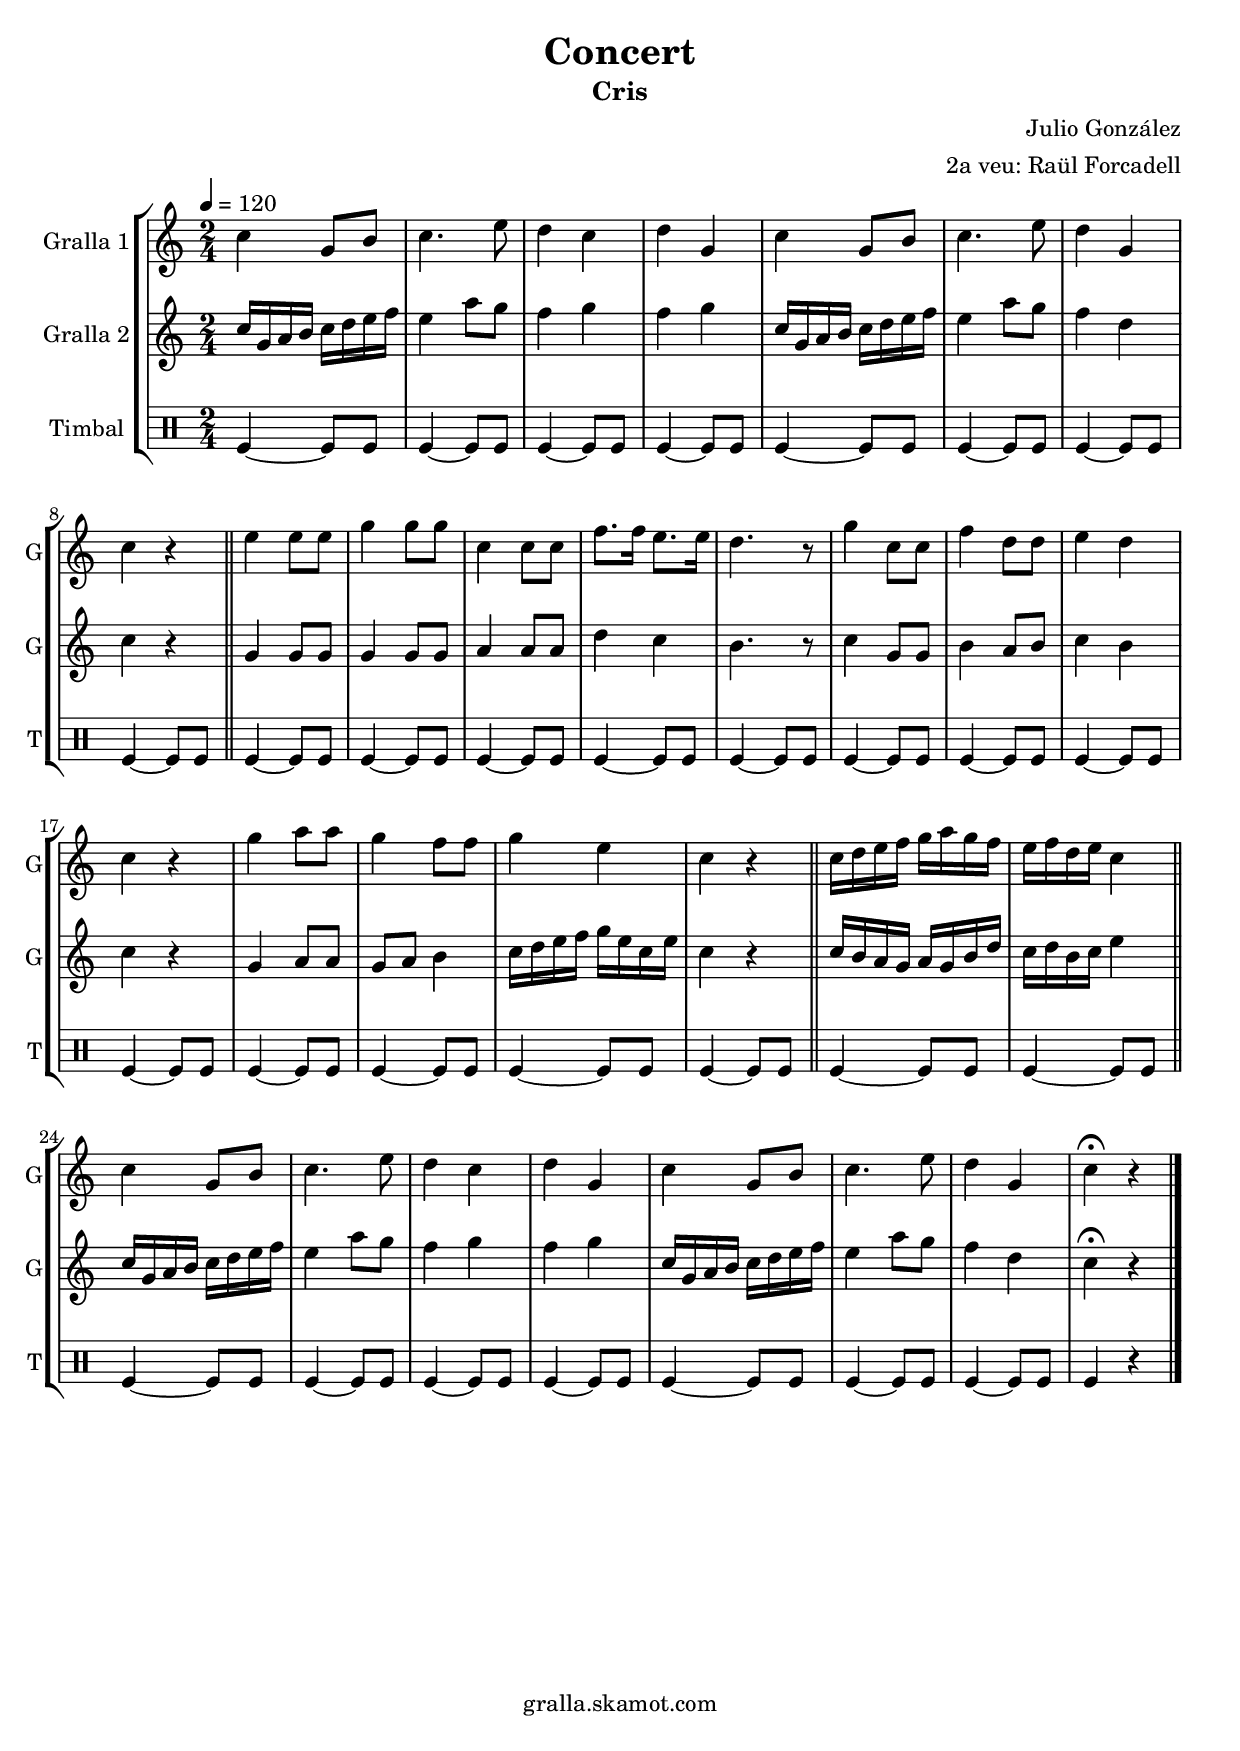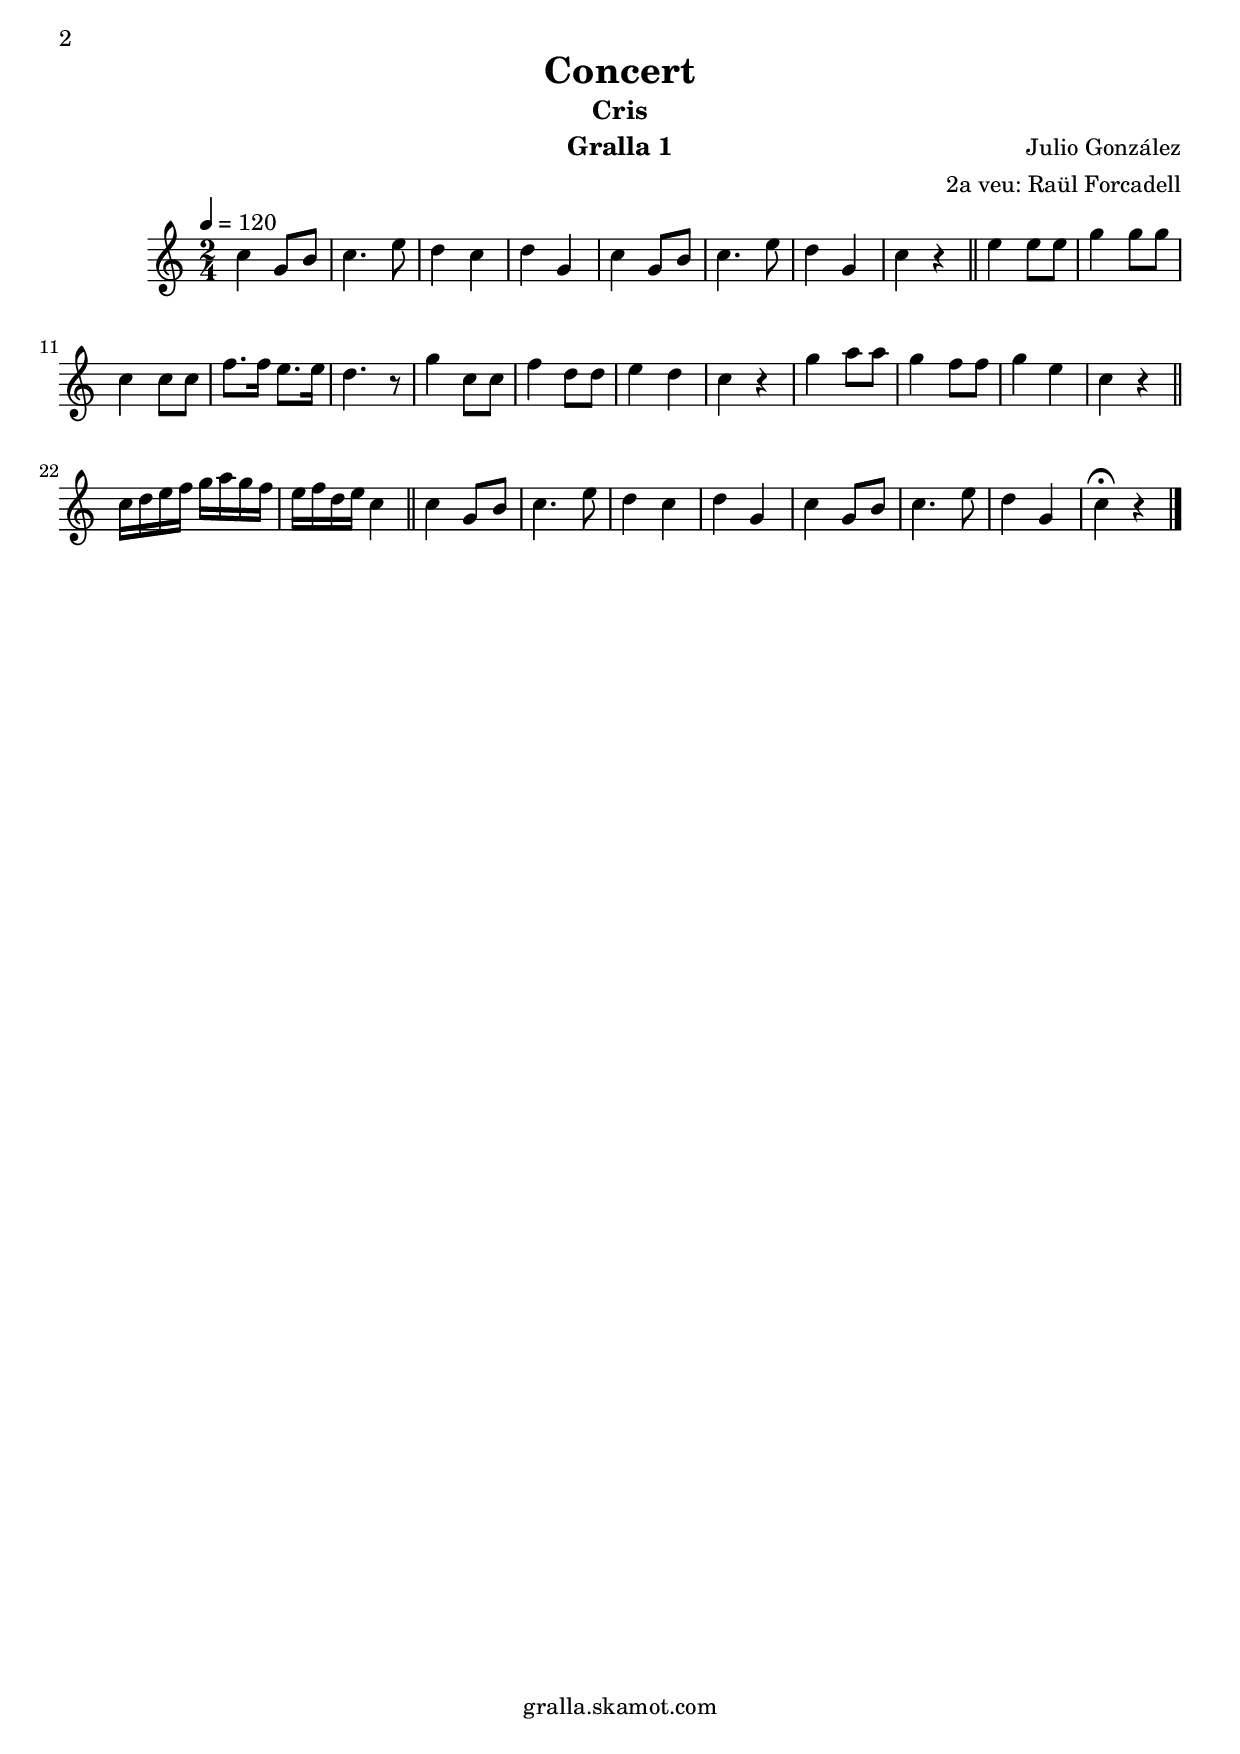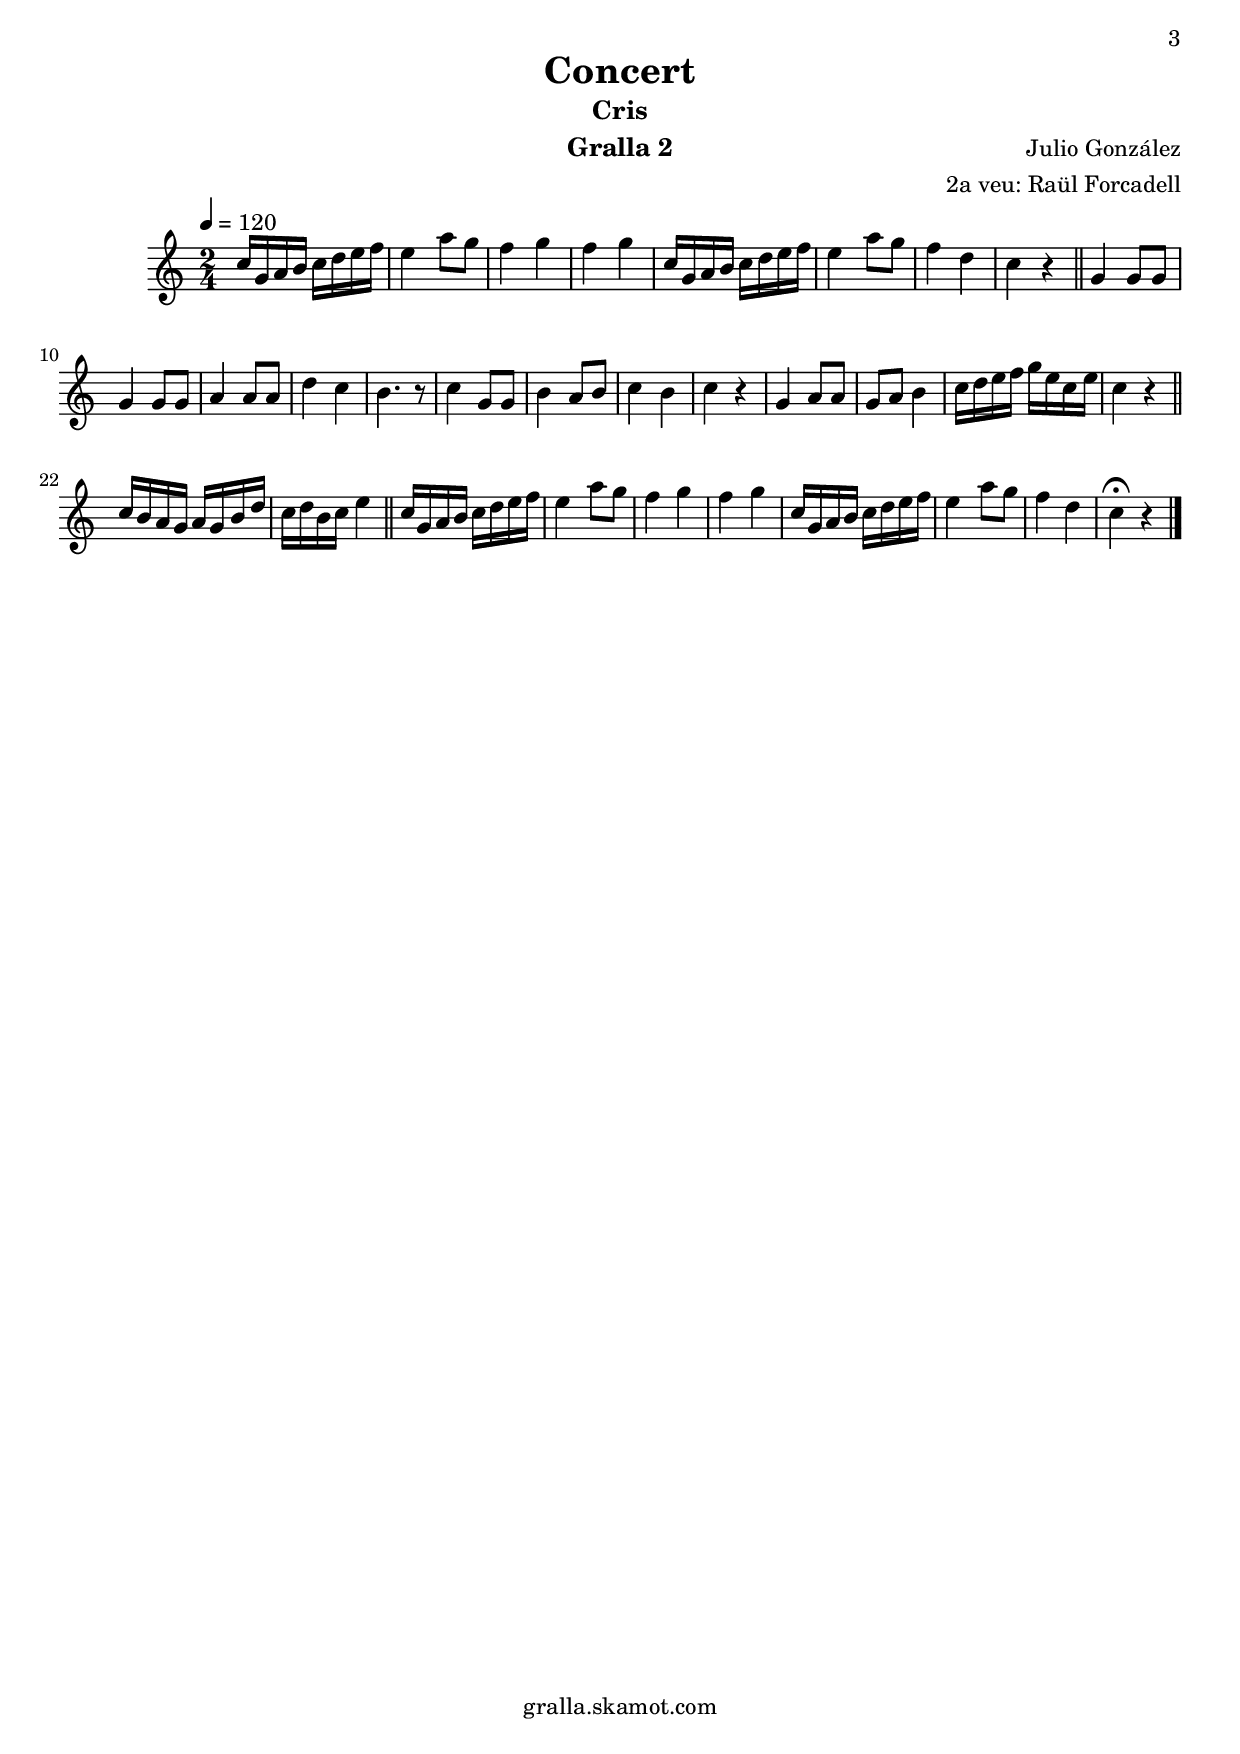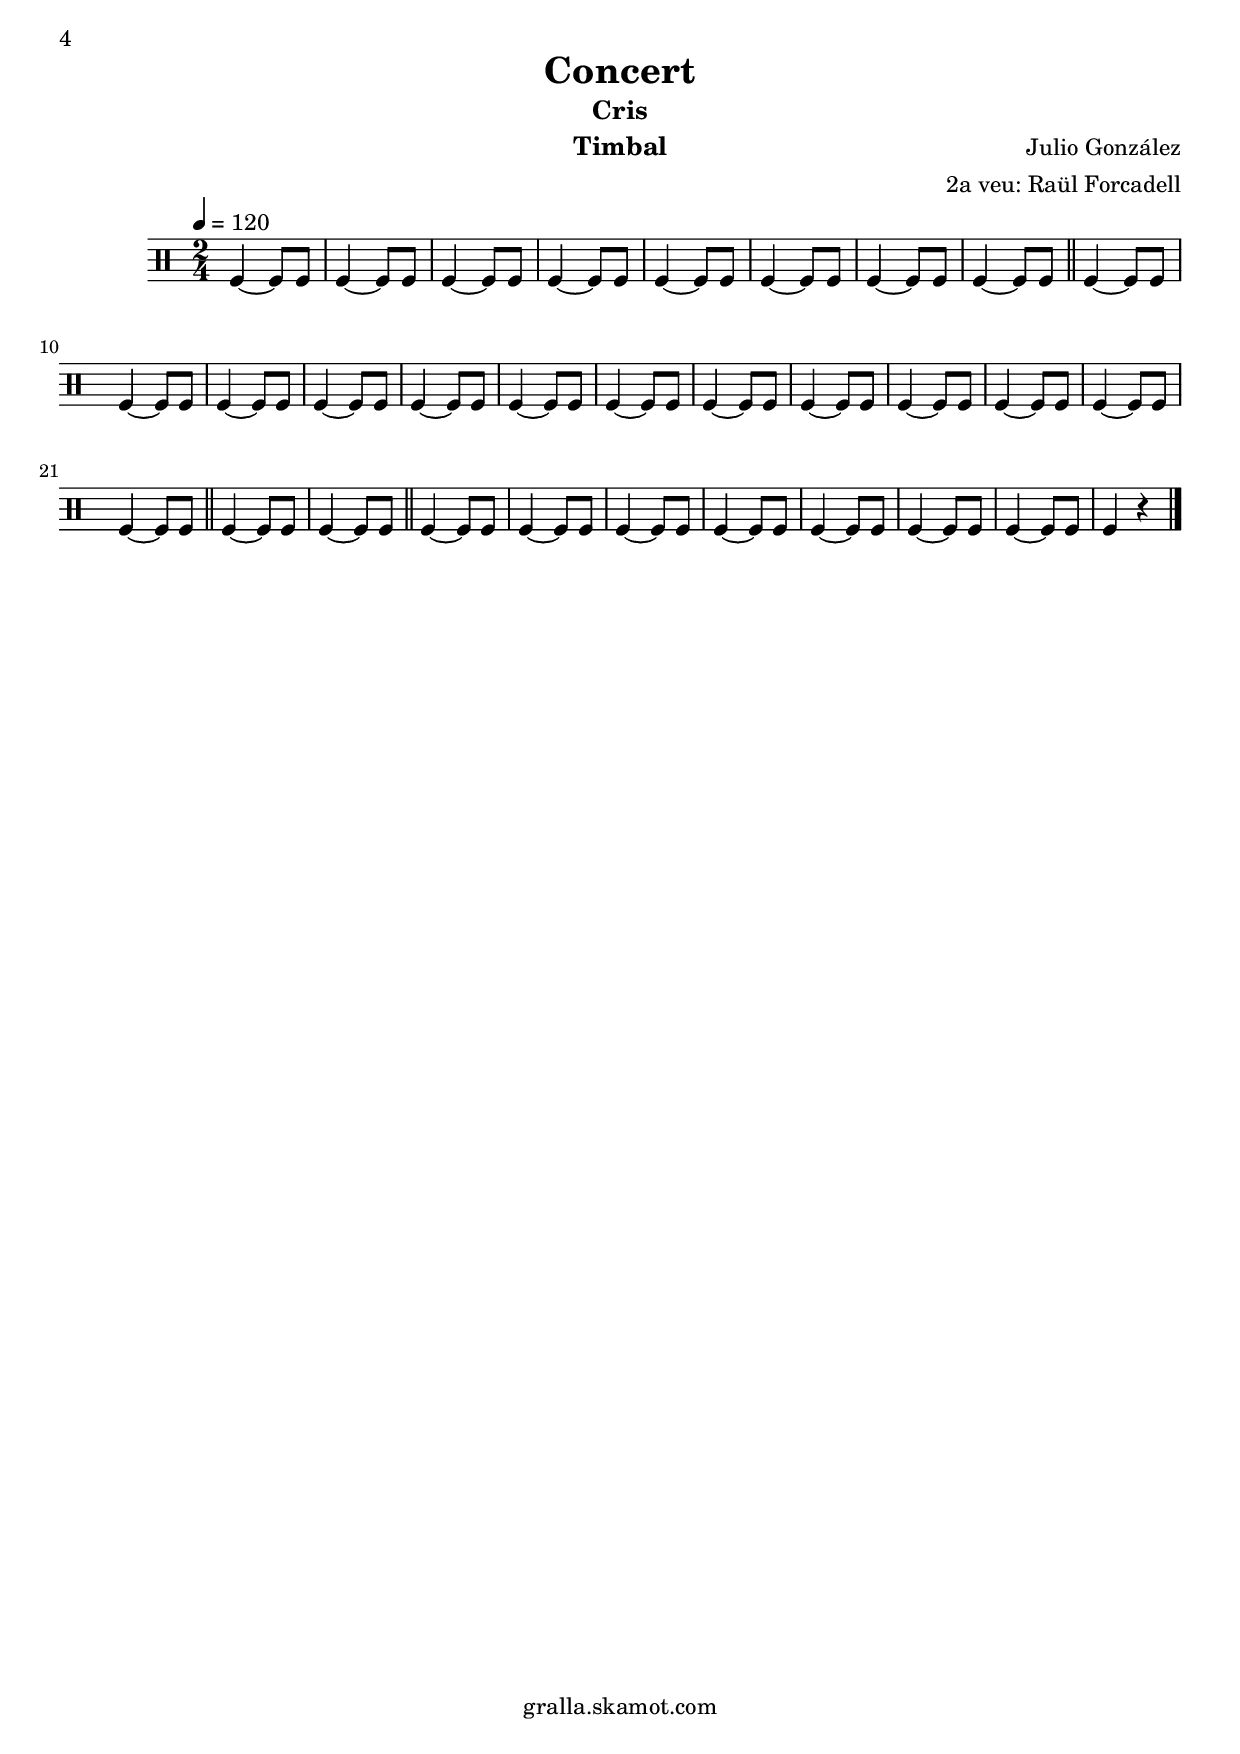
\version "2.16.2"

\header {
  dedication=""
  title="Concert"
  subtitle="Cris"
  subsubtitle=""
  poet=""
  meter=""
  piece=""
  composer="Julio González"
  arranger="2a veu: Raül Forcadell"
  opus=""
  instrument=""
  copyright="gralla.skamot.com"
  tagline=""
}

liniaroAa =
\relative c''
{
  \tempo 4=120
  \clef treble
  \key c \major
  \time 2/4
  c4 g8 b  |
  c4. e8  |
  d4 c  |
  d4 g,  |
  %05
  c4 g8 b  |
  c4. e8  |
  d4 g,  |
  c4 r  \bar "||"
  e4 e8 e  |
  %10
  g4 g8 g  |
  c,4 c8 c  |
  f8. f16 e8. e16  |
  d4. r8  |
  g4 c,8 c  |
  %15
  f4 d8 d  |
  e4 d  |
  c4 r  |
  g'4 a8 a  |
  g4 f8 f  |
  %20
  g4 e  |
  c4 r  \bar "||"
  c16 d e f g a g f  |
  e16 f d e c4  \bar "||"
  c4 g8 b  |
  %25
  c4. e8  |
  d4 c  |
  d4 g,  |
  c4 g8 b  |
  c4. e8  |
  %30
  d4 g,  |
  c4\fermata r  \bar "|."
}

liniaroAb =
\relative c''
{
  \tempo 4=120
  \clef treble
  \key c \major
  \time 2/4
  c16 g a b c d e f  |
  e4 a8 g  |
  f4 g  |
  f4 g  |
  %05
  c,16 g a b c d e f  |
  e4 a8 g  |
  f4 d  |
  c4 r  \bar "||"
  g4 g8 g  |
  %10
  g4 g8 g  |
  a4 a8 a  |
  d4 c  |
  b4. r8  |
  c4 g8 g  |
  %15
  b4 a8 b  |
  c4 b  |
  c4 r  |
  g4 a8 a  |
  g8 a b4  |
  %20
  c16 d e f g e c e  |
  c4 r  \bar "||"
  c16 b a g a g b d  |
  c16 d b c e4  \bar "||"
  c16 g a b c d e f  |
  %25
  e4 a8 g  |
  f4 g  |
  f4 g  |
  c,16 g a b c d e f  |
  e4 a8 g  |
  %30
  f4 d  |
  c4\fermata r  \bar "|."
}

liniaroAc =
\drummode
{
  \tempo 4=120
  \time 2/4
  tomfl4 ~ tomfl8 tomfl  |
  tomfl4 ~ tomfl8 tomfl  |
  tomfl4 ~ tomfl8 tomfl  |
  tomfl4 ~ tomfl8 tomfl  |
  %05
  tomfl4 ~ tomfl8 tomfl  |
  tomfl4 ~ tomfl8 tomfl  |
  tomfl4 ~ tomfl8 tomfl  |
  tomfl4 ~ tomfl8 tomfl  \bar "||"
  tomfl4 ~ tomfl8 tomfl  |
  %10
  tomfl4 ~ tomfl8 tomfl  |
  tomfl4 ~ tomfl8 tomfl  |
  tomfl4 ~ tomfl8 tomfl  |
  tomfl4 ~ tomfl8 tomfl  |
  tomfl4 ~ tomfl8 tomfl  |
  %15
  tomfl4 ~ tomfl8 tomfl  |
  tomfl4 ~ tomfl8 tomfl  |
  tomfl4 ~ tomfl8 tomfl  |
  tomfl4 ~ tomfl8 tomfl  |
  tomfl4 ~ tomfl8 tomfl  |
  %20
  tomfl4 ~ tomfl8 tomfl  |
  tomfl4 ~ tomfl8 tomfl  \bar "||"
  tomfl4 ~ tomfl8 tomfl  |
  tomfl4 ~ tomfl8 tomfl  \bar "||"
  tomfl4 ~ tomfl8 tomfl  |
  %25
  tomfl4 ~ tomfl8 tomfl  |
  tomfl4 ~ tomfl8 tomfl  |
  tomfl4 ~ tomfl8 tomfl  |
  tomfl4 ~ tomfl8 tomfl  |
  tomfl4 ~ tomfl8 tomfl  |
  %30
  tomfl4 ~ tomfl8 tomfl  |
  tomfl4 r  \bar "|."
}

\bookpart {
  \score {
    \new StaffGroup {
      \override Score.RehearsalMark #'self-alignment-X = #LEFT
      <<
        \new Staff \with {instrumentName = #"Gralla 1" shortInstrumentName = #"G"} \liniaroAa
        \new Staff \with {instrumentName = #"Gralla 2" shortInstrumentName = #"G"} \liniaroAb
        \new DrumStaff \with {instrumentName = #"Timbal" shortInstrumentName = #"T"} \liniaroAc
      >>
    }
    \layout {}
  }
  \score { \unfoldRepeats
    \new StaffGroup {
      \override Score.RehearsalMark #'self-alignment-X = #LEFT
      <<
        \new Staff \with {instrumentName = #"Gralla 1" shortInstrumentName = #"G"} \liniaroAa
        \new Staff \with {instrumentName = #"Gralla 2" shortInstrumentName = #"G"} \liniaroAb
        \new DrumStaff \with {instrumentName = #"Timbal" shortInstrumentName = #"T"} \liniaroAc
      >>
    }
    \midi {
      \set Staff.midiInstrument = "oboe"
      \set DrumStaff.midiInstrument = "drums"
    }
  }
}

\bookpart {
  \header {instrument="Gralla 1"}
  \score {
    \new StaffGroup {
      \override Score.RehearsalMark #'self-alignment-X = #LEFT
      <<
        \new Staff \liniaroAa
      >>
    }
    \layout {}
  }
  \score { \unfoldRepeats
    \new StaffGroup {
      \override Score.RehearsalMark #'self-alignment-X = #LEFT
      <<
        \new Staff \liniaroAa
      >>
    }
    \midi {
      \set Staff.midiInstrument = "oboe"
      \set DrumStaff.midiInstrument = "drums"
    }
  }
}

\bookpart {
  \header {instrument="Gralla 2"}
  \score {
    \new StaffGroup {
      \override Score.RehearsalMark #'self-alignment-X = #LEFT
      <<
        \new Staff \liniaroAb
      >>
    }
    \layout {}
  }
  \score { \unfoldRepeats
    \new StaffGroup {
      \override Score.RehearsalMark #'self-alignment-X = #LEFT
      <<
        \new Staff \liniaroAb
      >>
    }
    \midi {
      \set Staff.midiInstrument = "oboe"
      \set DrumStaff.midiInstrument = "drums"
    }
  }
}

\bookpart {
  \header {instrument="Timbal"}
  \score {
    \new StaffGroup {
      \override Score.RehearsalMark #'self-alignment-X = #LEFT
      <<
        \new DrumStaff \liniaroAc
      >>
    }
    \layout {}
  }
  \score { \unfoldRepeats
    \new StaffGroup {
      \override Score.RehearsalMark #'self-alignment-X = #LEFT
      <<
        \new DrumStaff \liniaroAc
      >>
    }
    \midi {
      \set Staff.midiInstrument = "oboe"
      \set DrumStaff.midiInstrument = "drums"
    }
  }
}

